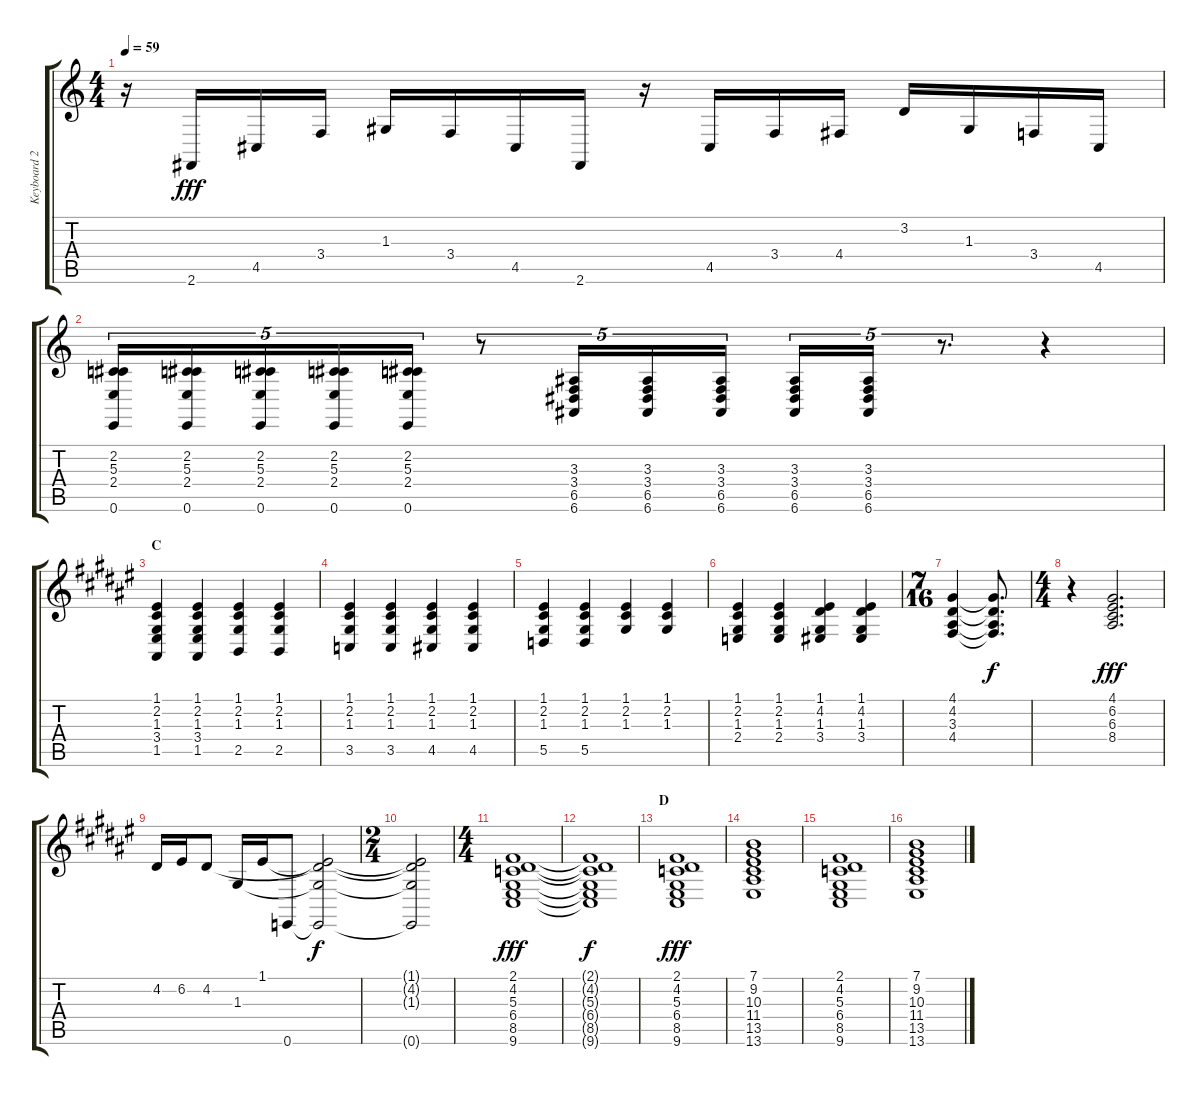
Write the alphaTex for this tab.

\track ("Keyboard 2" "Keyboard 2") {instrument acousticgrandpiano}
\staff {score tabs}
\tuning (E4 B3 G3 D3 A2 E2) {hide}
\ts (4 4)
\tempo 59
\clef g2
\ks c
r.16{dy fff} 2.6.16 4.5.16 3.4.16 1.3.16 3.4.16 4.5.16 2.6.16 r.16 4.5.16 3.4.16 4.4.16 3.2.16 1.3.16 3.4.16 4.5.16 |
(2.2 5.3 2.4 0.6).16{tu (5 4)} (2.2 5.3 2.4 0.6).16{tu (5 4)} (2.2 5.3 2.4 0.6).16{tu (5 4)} (2.2 5.3 2.4 0.6).16{tu (5 4)} (2.2 5.3 2.4 0.6).16{tu (5 4)} r.8{tu (5 4)} (3.3 3.4 6.5 6.6).16{tu (5 4)} (3.3 3.4 6.5 6.6).16{tu (5 4)} (3.3 3.4 6.5 6.6).16{tu (5 4)} (3.3 3.4 6.5 6.6).16{tu (5 4)} (3.3 3.4 6.5 6.6).16{tu (5 4)} r.8{d tu (5 4)} r.4 |
\section ("" "C")
\ks f#
(1.1 2.2 1.3 3.4 1.5).4 (1.1 2.2 1.3 3.4 1.5).4 (1.1 2.2 1.3 2.5).4 (1.1 2.2 1.3 2.5).4 |
(1.1 2.2 1.3 3.5).4 (1.1 2.2 1.3 3.5).4 (1.1 2.2 1.3 4.5).4 (1.1 2.2 1.3 4.5).4 |
(1.1 2.2 1.3 5.5).4 (1.1 2.2 1.3 5.5).4 (1.1 2.2 1.3).4 (1.1 2.2 1.3).4 |
(1.1 2.2 1.3 2.4).4 (1.1 2.2 1.3 2.4).4 (1.1 4.2 1.3 3.4).4 (1.1 4.2 1.3 3.4).4 |
\ts (7 16)
(4.1 4.2 3.3 4.4).4 (4.1{t} 4.2{t} 3.3{t} 4.4{t}).8{d dy f} |
\ts (4 4)
r.4 (4.1 6.2 6.3 8.4).2{d dy fff} |
4.2.16 6.2.16 4.2.8 1.3.16 1.1.16 0.6.8 (1.1{t} 4.2{t} 1.3{t} 0.6{t}).2{dy f} |
\ts (2 4)
(1.1{t} 4.2{t} 1.3{t} 0.6{t}).2 |
\ts (4 4)
(2.1 4.2 5.3 6.4 8.5 9.6).1{dy fff} |
(2.1{t} 4.2{t} 5.3{t} 6.4{t} 8.5{t} 9.6{t}).1{dy f} |
\section ("" "D")
(2.1 4.2 5.3 6.4 8.5 9.6).1{dy fff} |
(7.1 9.2 10.3 11.4 13.5 13.6).1 |
(2.1 4.2 5.3 6.4 8.5 9.6).1 |
(7.1 9.2 10.3 11.4 13.5 13.6).1
